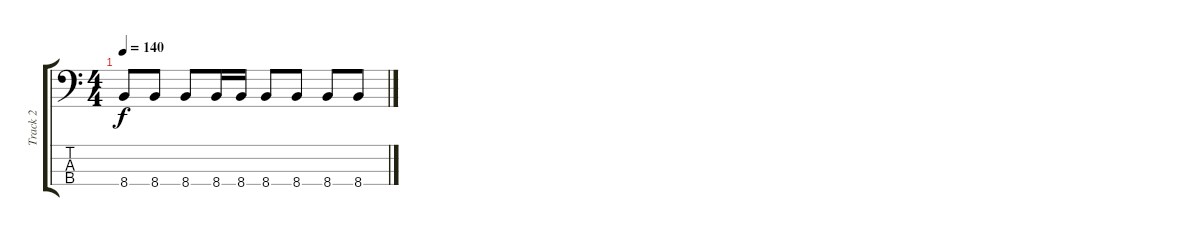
\track ("Track 2" "Track 2") {instrument electricbassfinger}
\staff {score tabs}
\tuning (Gb2 Db2 Ab1 Eb1) {hide}
\ts (4 4)
\tempo 140
\clef f4
\ks c
8.4{t}.8{dy f} 8.4.8 8.4.8 8.4.16 8.4.16 8.4.8 8.4.8 8.4.8 8.4.8
